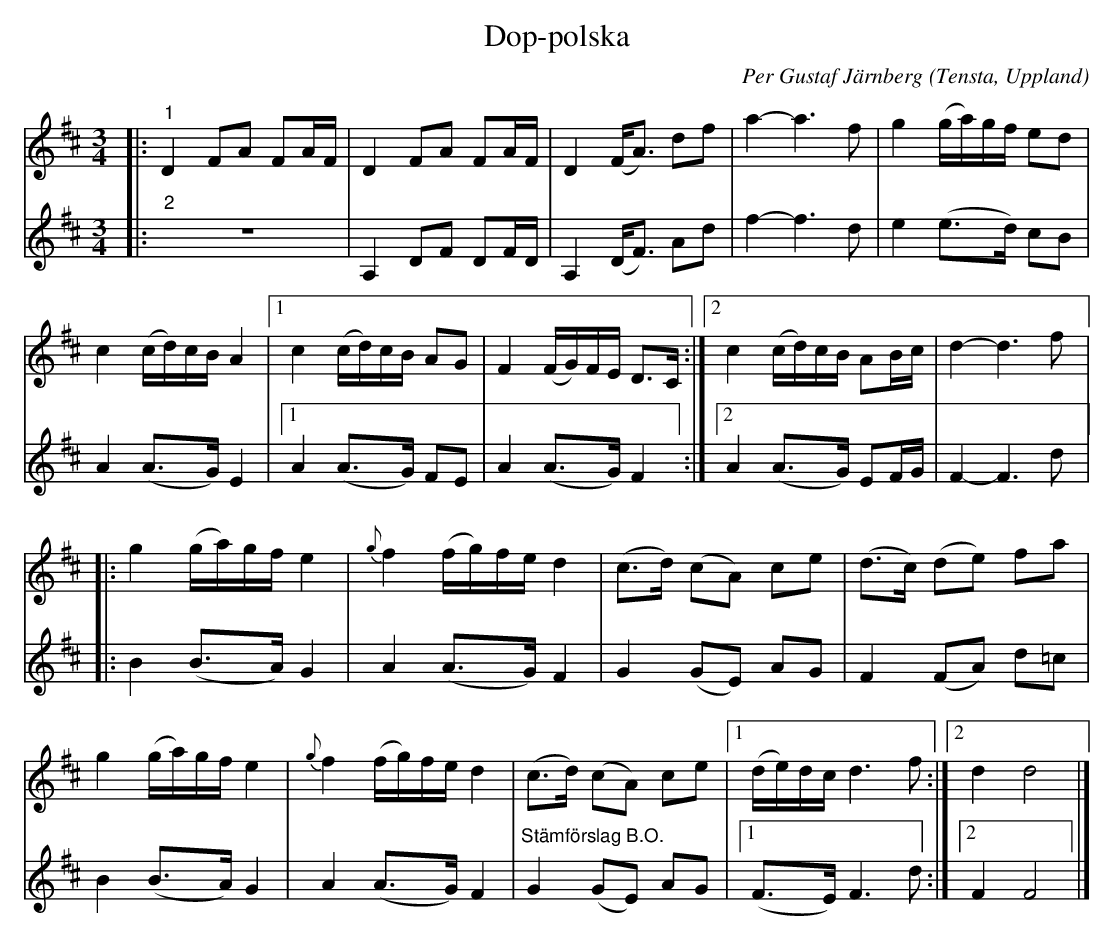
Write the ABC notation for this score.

X:1
T:Dop-polska
C:Per Gustaf Järnberg
O:Tensta, Uppland
L:1/8
M:3/4
K:D
V:1
|:"^1" D2 FA FA/F/ | D2 FA FA/F/ | D2 (F<A) df | a2- a3 f | g2 (g/a/)g/f/ ed |
c2 (c/d/)c/B/ A2 |1 c2 (c/d/)c/B/ AG | F2 (F/G/)F/E/ D>C :|2 c2 (c/d/)c/B/ AB/c/ | d2- d3 f |:
g2 (g/a/)g/f/ e2 | {g} f2 (f/g/)f/e/ d2 | (c>d) (cA) ce | (d>c) (de) fa |
g2 (g/a/)g/f/ e2 |{g} f2 (f/g/)f/e/ d2 | (c>d) (cA) ce |1 (d/e/)d/c/ d3 f :|2 d2 d4 |]
V:2
|:"^2" z6 | A,2 DF DF/D/ | A,2 (D<F) Ad | f2- f3 d | e2 (e>d) cB | A2 (A>G) E2 |1 A2 (A>G) FE |
A2 (A>G) F2 :|2 A2 (A>G) EF/G/ | F2- F3 d |: B2 (B>A) G2 | A2 (A>G) F2 | G2 (GE) AG |
F2 (FA) d=c | B2 (B>A) G2 | A2 (A>G) F2 | "^Stämförslag B.O." G2 (GE) AG |1 (F>E) F3 d :|2  F2 F4 |]
